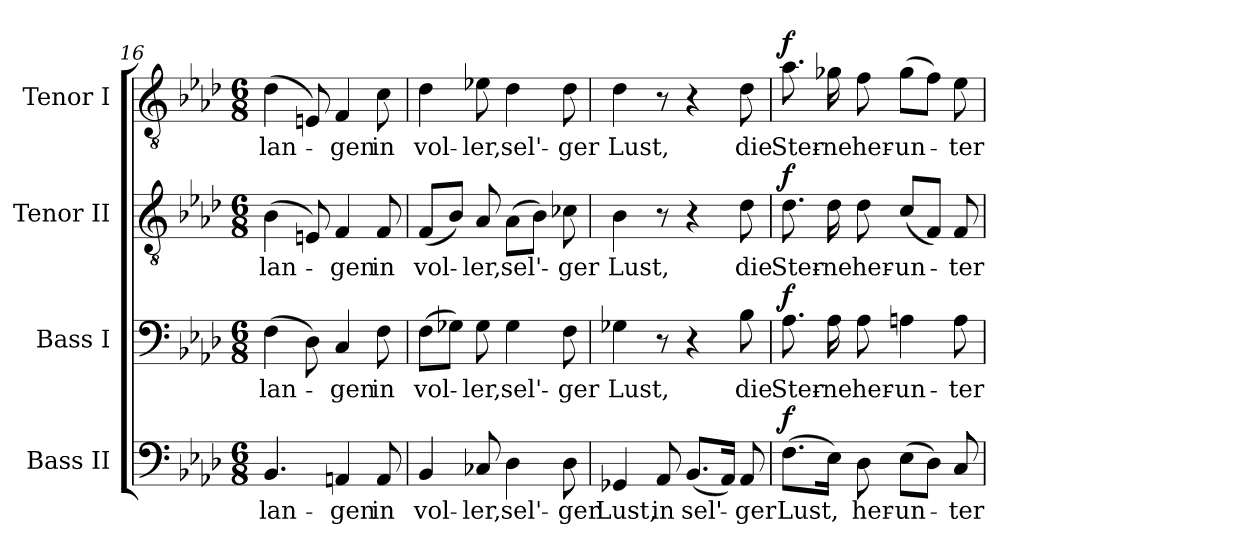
**kern	**text	**dynam	**kern	**text	**dynam	**kern	**text	**dynam	**kern	**text	**dynam
*part4	*part4	*part4	*part3	*part3	*part3	*part2	*part2	*part2	*part1	*part1	*part1
*staff4	*staff4	*staff4	*staff3	*staff3	*staff3	*staff2	*staff2	*staff2	*staff1	*staff1	*staff1
*I"Bass II	*	*	*I"Bass I	*	*	*I"Tenor II	*	*	*I"Tenor I	*	*
*I'B.	*	*	*I'B.	*	*	*I'T.	*	*	*I'T.	*	*
*clefF4	*	*	*clefF4	*	*	*clefGv2	*	*	*clefGv2	*	*
*	*	*	*	*	*	*ITrd7c12	*	*	*ITrd7c12	*	*
*k[b-e-a-d-]	*	*	*k[b-e-a-d-]	*	*	*k[b-e-a-d-]	*	*	*k[b-e-a-d-]	*	*
*A-:	*	*	*A-:	*	*	*A-:	*	*	*A-:	*	*
*M6/8	*	*	*M6/8	*	*	*M6/8	*	*	*M6/8	*	*
=16	=16	=16	=16	=16	=16	=16	=16	=16	=16	=16	=16
!	!LO:LY:b:color=#000000	!	!	!	!	!	!	!	!	!	!
!	!	!	!	!LO:LY:b:color=#000000	!	!	!	!	!	!	!
!	!	!	!	!	!	!	!LO:LY:b:color=#000000	!	!	!	!
!	!	!	!	!	!	!	!	!	!	!LO:LY:b:color=#000000	!
4.BB-i/	lan-	.	(4Fi\	lan-	.	(4BB-i\	lan-	.	(4D-i\	lan-	.
.	.	.	8D-i\)	.	.	8EEni/)	.	.	8EEni/)	.	.
!	!LO:LY:b:color=#000000	!	!	!	!	!	!	!	!	!	!
!	!	!	!	!LO:LY:b:color=#000000	!	!	!	!	!	!	!
!	!	!	!	!	!	!	!LO:LY:b:color=#000000	!	!	!	!
!	!	!	!	!	!	!	!	!	!	!LO:LY:b:color=#000000	!
4AAni/	-gen	.	4Ci/	-gen	.	4FFi/	-gen	.	4FFi/	-gen	.
!	!LO:LY:b:color=#000000	!	!	!	!	!	!	!	!	!	!
!	!	!	!	!LO:LY:b:color=#000000	!	!	!	!	!	!	!
!	!	!	!	!	!	!	!LO:LY:b:color=#000000	!	!	!	!
!	!	!	!	!	!	!	!	!	!	!LO:LY:b:color=#000000	!
8AAi/	in	.	8Fi\	in	.	8FFi/	in	.	8Ci\	in	.
!!LO:LB:g=z
=17	=17	=17	=17	=17	=17	=17	=17	=17	=17	=17	=17
!	!LO:LY:b:color=#000000	!	!	!	!	!	!	!	!	!	!
!	!	!	!	!LO:LY:b:color=#000000	!	!	!	!	!	!	!
!	!	!	!	!	!	!	!LO:LY:b:color=#000000	!	!	!	!
!	!	!	!	!	!	!	!	!	!	!LO:LY:b:color=#000000	!
4BB-i/	vol-	.	(8Fi\L	vol-	.	(8FFi/L	vol-	.	4D-i\	vol-	.
.	.	.	8G-Xi\J)	.	.	8BB-i/J)	.	.	.	.	.
!	!LO:LY:b:color=#000000	!	!	!	!	!	!	!	!	!	!
!	!	!	!	!LO:LY:b:color=#000000	!	!	!	!	!	!	!
!	!	!	!	!	!	!	!LO:LY:b:color=#000000	!	!	!	!
!	!	!	!	!	!	!	!	!	!	!LO:LY:b:color=#000000	!
8C-Xi/	-ler,	.	8G-i\	-ler,	.	8AA-i/	-ler,	.	8E-Xi\	-ler,	.
!	!LO:LY:b:color=#000000	!	!	!	!	!	!	!	!	!	!
!	!	!	!	!LO:LY:b:color=#000000	!	!	!	!	!	!	!
!	!	!	!	!	!	!	!LO:LY:b:color=#000000	!	!	!	!
!	!	!	!	!	!	!	!	!	!	!LO:LY:b:color=#000000	!
4D-i\	sel'-	.	4G-i\	sel'-	.	(8AA-i\L	sel'-	.	4D-i\	sel'-	.
.	.	.	.	.	.	8BB-i\J)	.	.	.	.	.
!	!LO:LY:b:color=#000000	!	!	!	!	!	!	!	!	!	!
!	!	!	!	!LO:LY:b:color=#000000	!	!	!	!	!	!	!
!	!	!	!	!	!	!	!LO:LY:b:color=#000000	!	!	!	!
!	!	!	!	!	!	!	!	!	!	!LO:LY:b:color=#000000	!
8D-i\	-ger	.	8Fi\	-ger	.	8C-Xi\	-ger	.	8D-i\	-ger	.
=18	=18	=18	=18	=18	=18	=18	=18	=18	=18	=18	=18
!	!LO:LY:b:color=#000000	!	!	!	!	!	!	!	!	!	!
!	!	!	!	!LO:LY:b:color=#000000	!	!	!	!	!	!	!
!	!	!	!	!	!	!	!LO:LY:b:color=#000000	!	!	!	!
!	!	!	!	!	!	!	!	!	!	!LO:LY:b:color=#000000	!
4GG-Xi/	Lust,	.	4G-Xi\	Lust,	.	4BB-i\	Lust,	.	4D-i\	Lust,	.
!	!LO:LY:b:color=#000000	!	!	!	!	!	!	!	!	!	!
8AA-i/	in	.	8r	.	.	8r	.	.	8r	.	.
!	!LO:LY:b:color=#000000	!	!	!	!	!	!	!	!	!	!
(8.BB-i/L	sel'-	.	4r	.	.	4r	.	.	4r	.	.
16AA-i/Jk)	.	.	.	.	.	.	.	.	.	.	.
!	!LO:LY:b:color=#000000	!	!	!	!	!	!	!	!	!	!
!	!	!	!	!LO:LY:b:color=#000000	!	!	!	!	!	!	!
!	!	!	!	!	!	!	!LO:LY:b:color=#000000	!	!	!	!
!	!	!	!	!	!	!	!	!	!	!LO:LY:b:color=#000000	!
8AA-i/	-ger	.	8B-i\	die	.	8D-i\	die	.	8D-i\	die	.
=19	=19	=19	=19	=19	=19	=19	=19	=19	=19	=19	=19
!	!LO:LY:b:color=#000000	!	!	!	!	!	!	!	!	!	!
!	!	!	!	!LO:LY:b:color=#000000	!	!	!	!	!	!	!
!	!	!	!	!	!	!	!LO:LY:b:color=#000000	!	!	!	!
!	!	!	!	!	!	!	!	!	!	!LO:LY:b:color=#000000	!
(8.Fi\L	Lust,	f	8.A-i\	Ster-	f	8.D-i\	Ster-	f	8.A-i\	Ster-	f
!	!	!	!	!LO:LY:b:color=#000000	!	!	!	!	!	!	!
!	!	!	!	!	!	!	!LO:LY:b:color=#000000	!	!	!	!
!	!	!	!	!	!	!	!	!	!	!LO:LY:b:color=#000000	!
16E-i\Jk)	.	.	16A-i\	-ne	.	16D-i\	-ne	.	16G-Xi\	-ne	.
!	!LO:LY:b:color=#000000	!	!	!	!	!	!	!	!	!	!
!	!	!	!	!LO:LY:b:color=#000000	!	!	!	!	!	!	!
!	!	!	!	!	!	!	!LO:LY:b:color=#000000	!	!	!	!
!	!	!	!	!	!	!	!	!	!	!LO:LY:b:color=#000000	!
8D-i\	her-	.	8A-i\	her-	.	8D-i\	her-	.	8Fi\	her-	.
!	!LO:LY:b:color=#000000	!	!	!	!	!	!	!	!	!	!
!	!	!	!	!LO:LY:b:color=#000000	!	!	!	!	!	!	!
!	!	!	!	!	!	!	!LO:LY:b:color=#000000	!	!	!	!
!	!	!	!	!	!	!	!	!	!	!LO:LY:b:color=#000000	!
(8E-i\L	-un-	.	4Ani\	-un-	.	(8Ci/L	-un-	.	(8G-i\L	-un-	.
8D-i\J)	.	.	.	.	.	8FFi/J)	.	.	8Fi\J)	.	.
!	!LO:LY:b:color=#000000	!	!	!	!	!	!	!	!	!	!
!	!	!	!	!LO:LY:b:color=#000000	!	!	!	!	!	!	!
!	!	!	!	!	!	!	!LO:LY:b:color=#000000	!	!	!	!
!	!	!	!	!	!	!	!	!	!	!LO:LY:b:color=#000000	!
8Ci/	-ter	.	8Ai\	-ter	.	8FFi/	-ter	.	8E-i\	-ter	.
=	=	=	=	=	=	=	=	=	=	=	=
*-	*-	*-	*-	*-	*-	*-	*-	*-	*-	*-	*-
